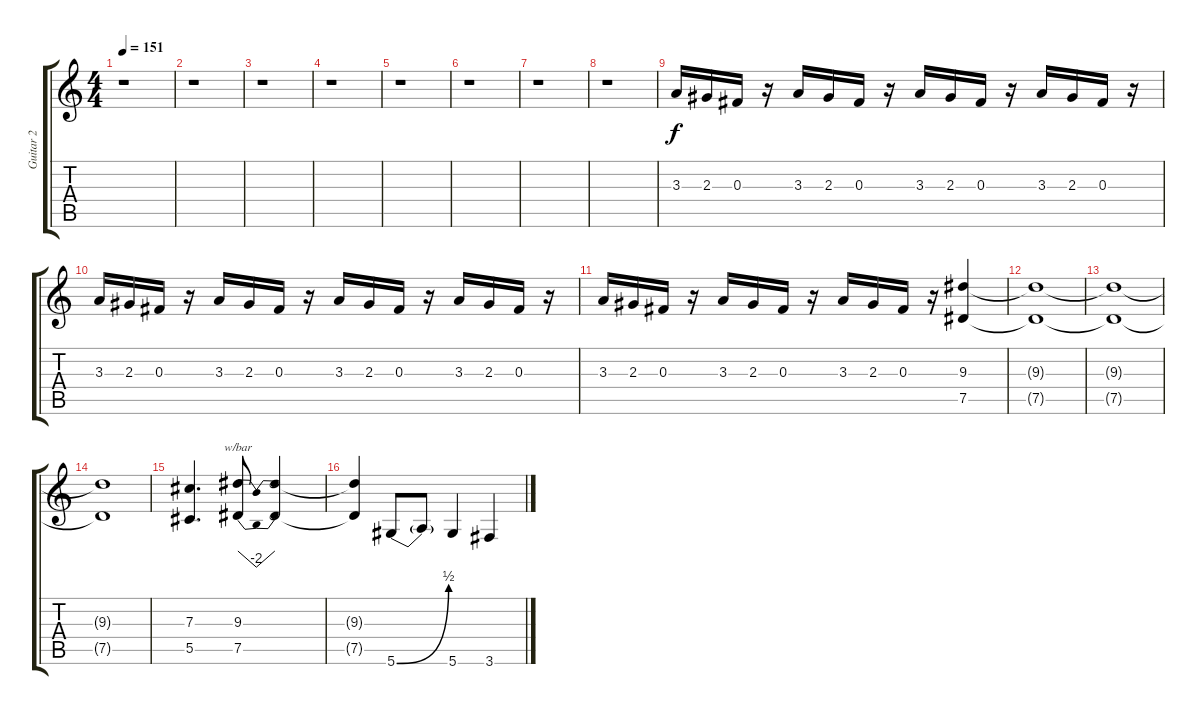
\track ("Guitar 2" "Guitar 2") {instrument overdrivenguitar}
\staff {score tabs}
\tuning (Eb4 Bb3 Gb3 Db3 Ab2 Eb2) {hide}
\ts (4 4)
\tempo 151
\clef g2
\ks c
r.1{dy f} |
r.1 |
r.1 |
r.1 |
r.1 |
r.1 |
r.1 |
r.1 |
3.3.16 2.3.16 0.3.16 r.16 3.3.16 2.3.16 0.3.16 r.16 3.3.16 2.3.16 0.3.16 r.16 3.3.16 2.3.16 0.3.16 r.16 |
3.3.16 2.3.16 0.3.16 r.16 3.3.16 2.3.16 0.3.16 r.16 3.3.16 2.3.16 0.3.16 r.16 3.3.16 2.3.16 0.3.16 r.16 |
3.3.16 2.3.16 0.3.16 r.16 3.3.16 2.3.16 0.3.16 r.16 3.3.16 2.3.16 0.3.16 r.16 (9.3 7.5).4 |
(9.3{t} 7.5{t}).1 |
(9.3{t} 7.5{t}).1 |
(9.3{t} 7.5{t}).1 |
(7.3 5.5).4{d} (9.3 7.5).8{tbe (dip default 0 0 30 -8 60 0)} (9.3{t} 7.5{t}).2 |
(9.3{t} 7.5{t}).4 5.6{be (bend 0 0 60 2)}.8 5.6{t}.8 5.6.4 3.6.4
